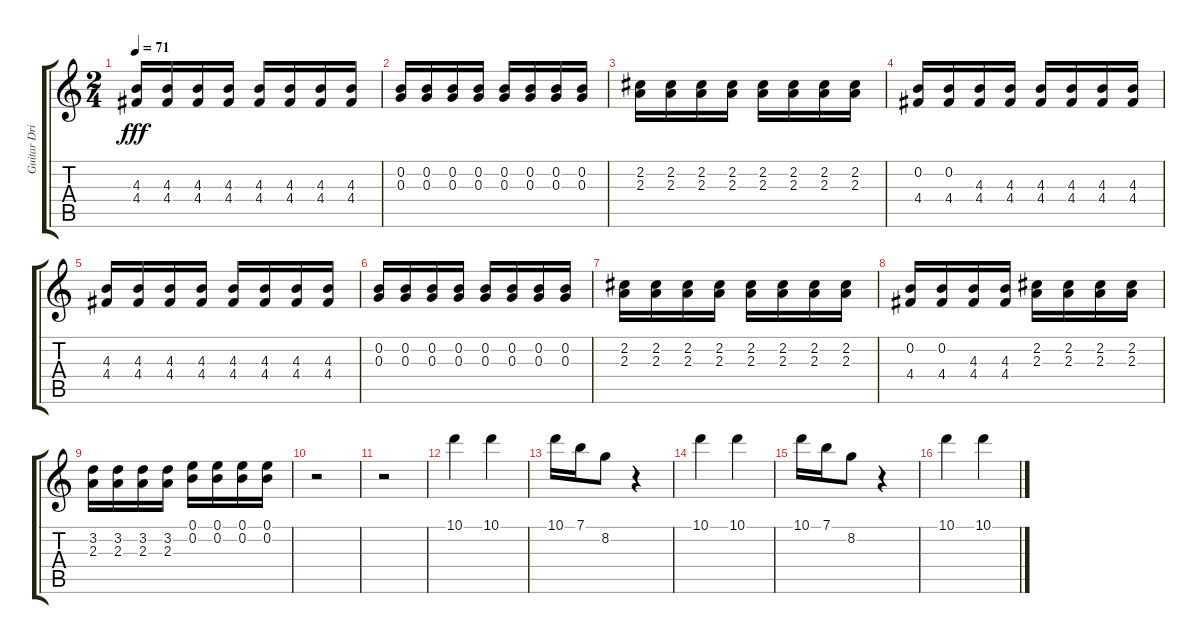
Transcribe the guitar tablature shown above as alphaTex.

\track ("Guitar Drive" "Guitar Dri") {instrument overdrivenguitar}
\staff {score tabs}
\tuning (E4 B3 G3 D3 A2 E2) {hide}
\ts (2 4)
\tempo 71
\clef g2
\ks c
(4.3 4.4).16{dy fff} (4.3 4.4).16{volume 10} (4.3 4.4).16{volume 10} (4.3 4.4).16{volume 10} (4.3 4.4).16{volume 10} (4.3 4.4).16{volume 10} (4.3 4.4).16 (4.3 4.4).16 |
(0.2 0.3).16 (0.2 0.3).16 (0.2 0.3).16 (0.2 0.3).16 (0.2 0.3).16 (0.2 0.3).16 (0.2 0.3).16 (0.2 0.3).16 |
(2.2 2.3).16 (2.2 2.3).16 (2.2 2.3).16{volume 10} (2.2 2.3).16{volume 10} (2.2 2.3).16{volume 10} (2.2 2.3).16 (2.2 2.3).16 (2.2 2.3).16{volume 10} |
(0.2 4.4).16{volume 10} (0.2 4.4).16{volume 10} (4.3 4.4).16 (4.3 4.4).16 (4.3 4.4).16 (4.3 4.4).16 (4.3 4.4).16 (4.3 4.4).16 |
(4.3 4.4).16 (4.3 4.4).16 (4.3 4.4).16 (4.3 4.4).16 (4.3 4.4).16 (4.3 4.4).16 (4.3 4.4).16 (4.3 4.4).16 |
(0.2 0.3).16 (0.2 0.3).16 (0.2 0.3).16 (0.2 0.3).16 (0.2 0.3).16 (0.2 0.3).16{volume 10} (0.2 0.3).16 (0.2 0.3).16 |
(2.2 2.3).16 (2.2 2.3).16 (2.2 2.3).16 (2.2 2.3).16 (2.2 2.3).16 (2.2 2.3).16 (2.2 2.3).16 (2.2 2.3).16 |
(0.2 4.4).16 (0.2 4.4).16 (4.3 4.4).16 (4.3 4.4).16 (2.2 2.3).16 (2.2 2.3).16 (2.2 2.3).16 (2.2 2.3).16 |
(3.2 2.3).16{volume 10} (3.2 2.3).16 (3.2 2.3).16 (3.2 2.3).16 (0.1 0.2).16{volume 10} (0.1 0.2).16 (0.1 0.2).16 (0.1 0.2).16 |
r.2 |
r.2 |
10.1.4{volume 10} 10.1.4{volume 10} |
10.1.16 7.1.16 8.2.8{volume 10} r.4 |
10.1.4{volume 10} 10.1.4{volume 10} |
10.1.16 7.1.16 8.2.8 r.4 |
10.1.4 10.1.4
